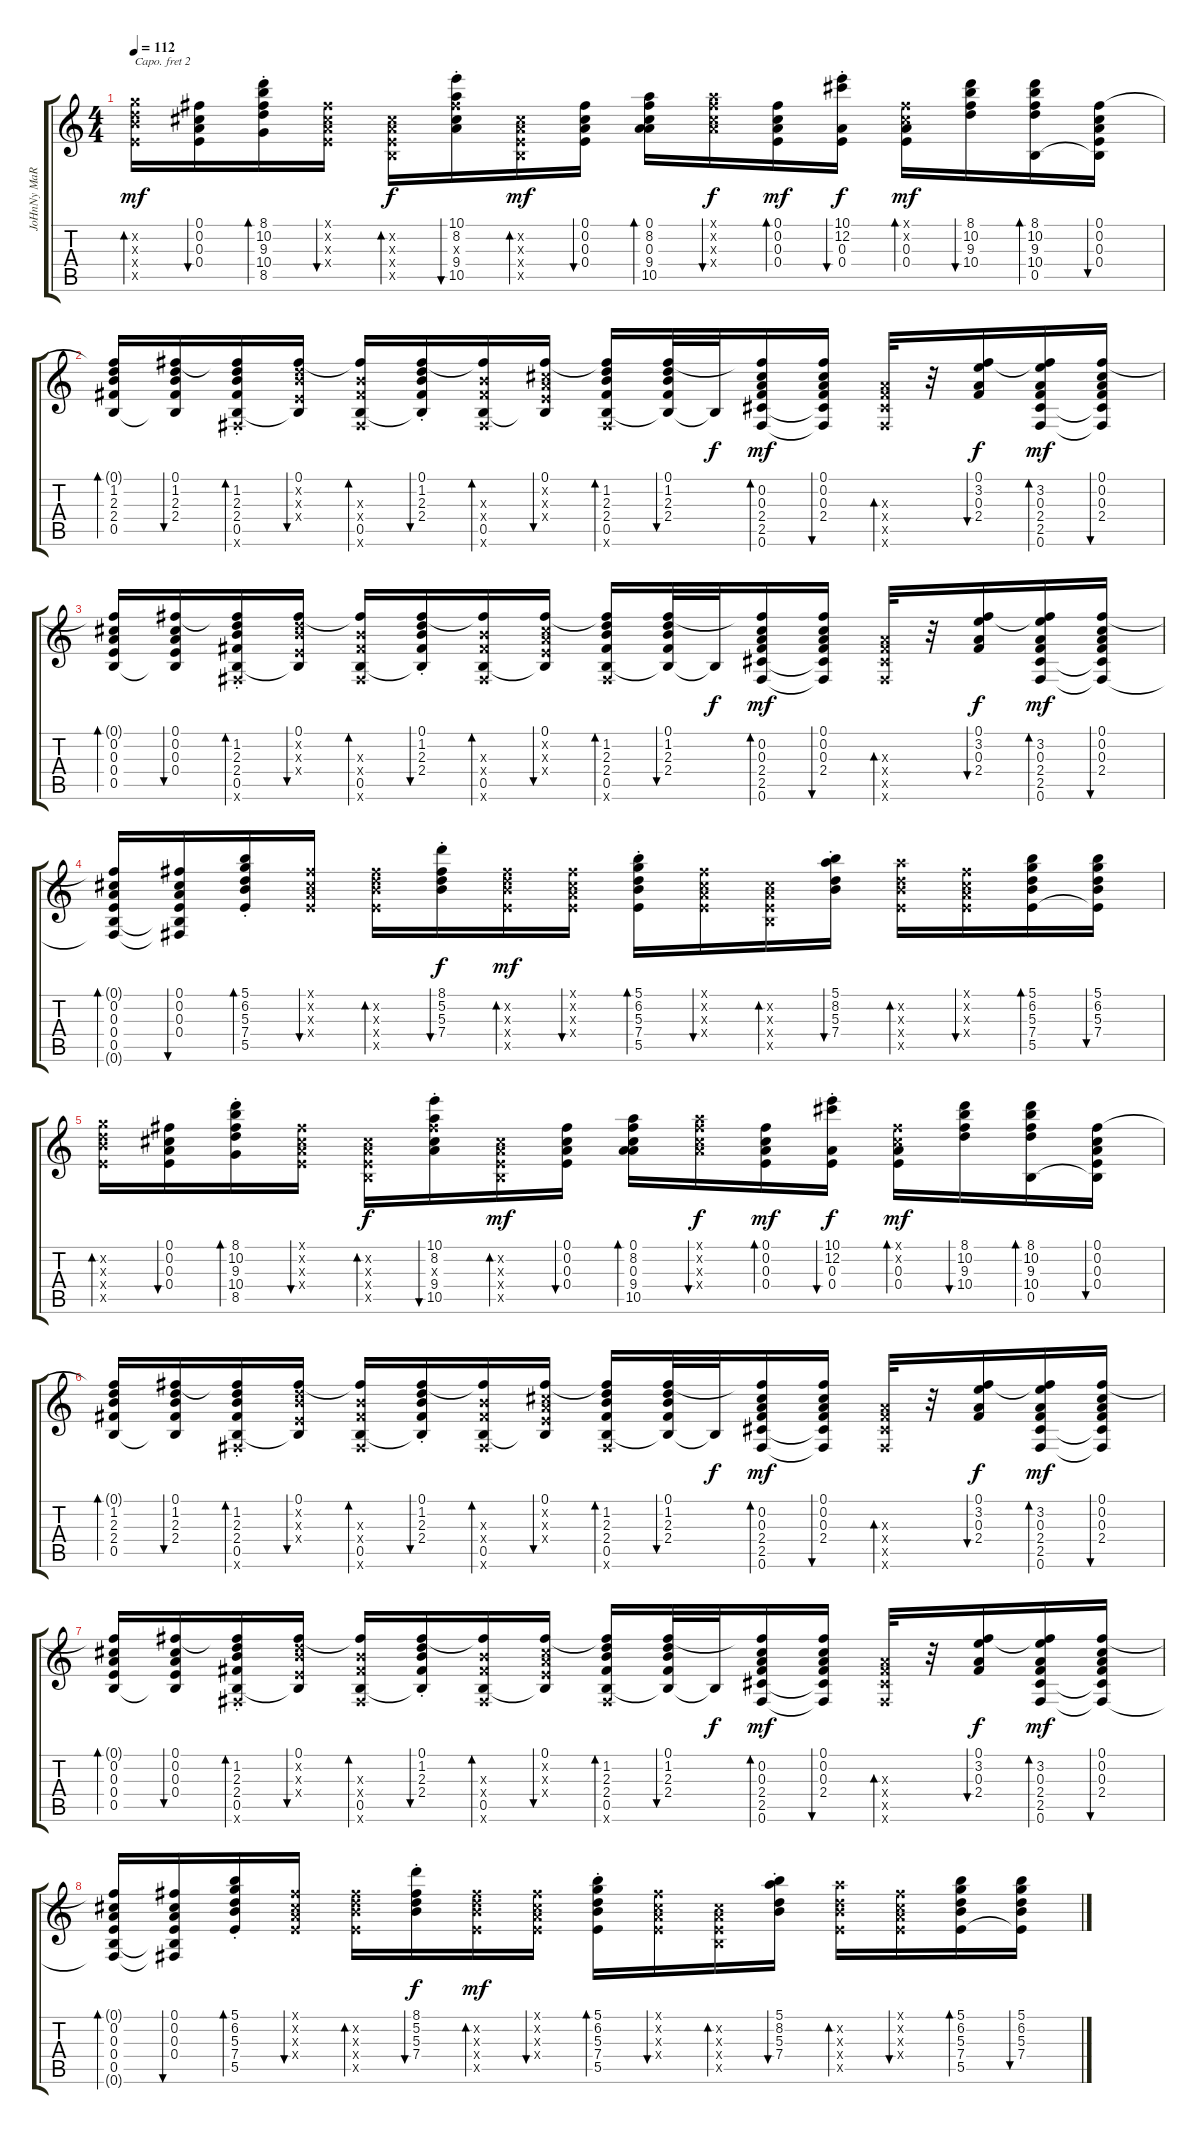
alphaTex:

\track ("JoHnNy MaRr" "JoHnNy MaR") {instrument electricguitarclean}
\staff {score tabs}
\capo 2
\tuning (E4 B3 G3 D3 A2 E2) {hide}
\ts (4 4)
\tempo 112
\clef g2
\ks c
(6.2{x} 5.3{x} 7.4{x} 5.5{x}).16{bd 30 dy mf} (0.1 0.2 0.3 0.4).16{bu 30} (8.1{st} 10.2{st} 9.3{st} 10.4{st} 8.5{st}).16{bd 30} (0.1{x} 0.2{x} 0.3{x} 0.4{x}).16{bu 30} (0.2{x} 0.3{x} 0.4{x} 0.5{x}).16{bd 30 dy f} (10.1{st} 8.2{st} 9.3{x} 9.4{st} 10.5).16{bu 30} (0.2{x} 0.3{x} 0.4{x} 0.5{x}).16{bd 30 dy mf} (0.1 0.2 0.3 0.4).16{bu 30} (0.1 8.2 0.3 9.4 10.5).16{bd 30} (0.1{x} 8.2{x} 0.3{x} 9.4{x}).16{bu 30 dy f} (0.1 0.2 0.3 0.4).16{bd 30 dy mf} (10.1{st} 12.2{st} 0.3 0.4).16{bu 30 dy f} (0.1{x} 0.2{x} 0.3 0.4).16{bd 30 dy mf} (8.1 10.2 9.3 10.4).16{bu 30} (8.1 10.2 9.3 10.4 0.5).16{bd 30} (0.1 0.2 0.3 0.4 0.5{t}).16{bu 30} |
(0.1{t} 1.2 2.3 2.4 0.5).16{bd 30} (0.1 1.2 2.3 2.4 0.5{t}).16{bu 30} (0.1{t} 1.2{st} 2.3{st} 2.4{st} 0.5 0.6{x}).16{bd 30} (0.1 1.2{x} 2.3{x} 0.4{x} 0.5{t}).16{bu 30} (0.1{t} 2.3{x} 2.4{x} 0.5 0.6{x}).16{bd 30} (0.1 1.2{st} 2.3{st} 2.4 0.5{t}).16{bu 30} (0.1{t} 2.3{x} 2.4{x} 0.5 0.6{x}).16{bd 30} (0.1 0.2{x} 0.3{x} 0.4{x} 0.5{t}).16{bu 30} (0.1{t} 1.2 2.3 2.4 0.5 0.6{x}).16{bd 30} (0.1 1.2 2.3 2.4 0.5{t}).32{bu 30} 0.5{t}.32{dy f} (0.1{t} 0.2 0.3 2.4 2.5 0.6).16{bd 30 dy mf} (0.1 0.2 0.3 2.4 2.5{t} 0.6{t}).16{bu 30} (0.3{x} 2.4{x} 2.5{x} 0.6{x}).32{bd 30} r.32 (0.1 3.2 0.3 2.4).16{bu 30 dy f} (0.1{t} 3.2 0.3 2.4 2.5 0.6).16{bd 30 dy mf} (0.1 0.2 0.3 2.4 2.5{t} 0.6{t}).16{bu 30} |
(0.1{t} 0.2 0.3 0.4 0.5).16{bd 30} (0.1 0.2 0.3 0.4 0.5{t}).16{bu 30} (0.1{t} 1.2{st} 2.3{st} 2.4{st} 0.5 0.6{x}).16{bd 30} (0.1 1.2{x} 2.3{x} 0.4{x} 0.5{t}).16{bu 30} (0.1{t} 2.3{x} 2.4{x} 0.5 0.6{x}).16{bd 30} (0.1 1.2{st} 2.3{st} 2.4 0.5{t}).16{bu 30} (0.1{t} 2.3{x} 2.4{x} 0.5 0.6{x}).16{bd 30} (0.1 0.2{x} 0.3{x} 0.4{x} 0.5{t}).16{bu 30} (0.1{t} 1.2 2.3 2.4 0.5 0.6{x}).16{bd 30} (0.1 1.2 2.3 2.4 0.5{t}).32{bu 30} 0.5{t}.32{dy f} (0.1{t} 0.2 0.3 2.4 2.5 0.6).16{bd 30 dy mf} (0.1 0.2 0.3 2.4 2.5{t} 0.6{t}).16{bu 30} (0.3{x} 2.4{x} 2.5{x} 0.6{x}).32{bd 30} r.32 (0.1 3.2 0.3 2.4).16{bu 30 dy f} (0.1{t} 3.2 0.3 2.4 2.5 0.6).16{bd 30 dy mf} (0.1 0.2 0.3 2.4 2.5{t} 0.6{t}).16{bu 30} |
(0.1{t} 0.2 0.3 0.4 0.5 0.6{t}).16{bd 30} (0.1 0.2 0.3 0.4 0.5{t} 0.6{t}).16{bu 30} (5.1{st} 6.2{st} 5.3{st} 7.4{st} 5.5{st}).16{bd 30} (0.1{x} 0.2{x} 0.3{x} 0.4{x}).16{bu 30} (5.2{x} 5.3{x} 7.4{x} 5.5{x}).16{bd 30} (8.1{st} 5.2{st} 5.3{st} 7.4{st}).16{bu 30 dy f} (5.2{x} 5.3{x} 7.4{x} 5.5{x}).16{bd 30 dy mf} (0.1{x} 0.2{x} 0.3{x} 0.4{x}).16{bu 30} (5.1{st} 6.2{st} 5.3{st} 7.4{st} 5.5{st}).16{bd 30} (0.1{x} 0.2{x} 0.3{x} 0.4{x}).16{bu 30} (0.2{x} 0.3{x} 0.4{x} 0.5{x}).16{bd 30} (5.1{st} 8.2{st} 5.3{st} 7.4{st}).16{bu 30} (8.2{x} 5.3{x} 7.4{x} 5.5{x}).16{bd 30} (0.1{x} 0.2{x} 0.3{x} 0.4{x}).16{bu 30} (5.1 6.2 5.3 7.4 5.5).16{bd 30} (5.1 6.2 5.3 7.4 5.5{t}).16{bu 30} |
(6.2{x} 5.3{x} 7.4{x} 5.5{x}).16{bd 30} (0.1 0.2 0.3 0.4).16{bu 30} (8.1{st} 10.2{st} 9.3{st} 10.4{st} 8.5{st}).16{bd 30} (0.1{x} 0.2{x} 0.3{x} 0.4{x}).16{bu 30} (0.2{x} 0.3{x} 0.4{x} 0.5{x}).16{bd 30 dy f} (10.1{st} 8.2{st} 9.3{x} 9.4{st} 10.5).16{bu 30} (0.2{x} 0.3{x} 0.4{x} 0.5{x}).16{bd 30 dy mf} (0.1 0.2 0.3 0.4).16{bu 30} (0.1 8.2 0.3 9.4 10.5).16{bd 30} (0.1{x} 8.2{x} 0.3{x} 9.4{x}).16{bu 30 dy f} (0.1 0.2 0.3 0.4).16{bd 30 dy mf} (10.1{st} 12.2{st} 0.3 0.4).16{bu 30 dy f} (0.1{x} 0.2{x} 0.3 0.4).16{bd 30 dy mf} (8.1 10.2 9.3 10.4).16{bu 30} (8.1 10.2 9.3 10.4 0.5).16{bd 30} (0.1 0.2 0.3 0.4 0.5{t}).16{bu 30} |
(0.1{t} 1.2 2.3 2.4 0.5).16{bd 30} (0.1 1.2 2.3 2.4 0.5{t}).16{bu 30} (0.1{t} 1.2{st} 2.3{st} 2.4{st} 0.5 0.6{x}).16{bd 30} (0.1 1.2{x} 2.3{x} 0.4{x} 0.5{t}).16{bu 30} (0.1{t} 2.3{x} 2.4{x} 0.5 0.6{x}).16{bd 30} (0.1 1.2{st} 2.3{st} 2.4 0.5{t}).16{bu 30} (0.1{t} 2.3{x} 2.4{x} 0.5 0.6{x}).16{bd 30} (0.1 0.2{x} 0.3{x} 0.4{x} 0.5{t}).16{bu 30} (0.1{t} 1.2 2.3 2.4 0.5 0.6{x}).16{bd 30} (0.1 1.2 2.3 2.4 0.5{t}).32{bu 30} 0.5{t}.32{dy f} (0.1{t} 0.2 0.3 2.4 2.5 0.6).16{bd 30 dy mf} (0.1 0.2 0.3 2.4 2.5{t} 0.6{t}).16{bu 30} (0.3{x} 2.4{x} 2.5{x} 0.6{x}).32{bd 30} r.32 (0.1 3.2 0.3 2.4).16{bu 30 dy f} (0.1{t} 3.2 0.3 2.4 2.5 0.6).16{bd 30 dy mf} (0.1 0.2 0.3 2.4 2.5{t} 0.6{t}).16{bu 30} |
(0.1{t} 0.2 0.3 0.4 0.5).16{bd 30} (0.1 0.2 0.3 0.4 0.5{t}).16{bu 30} (0.1{t} 1.2{st} 2.3{st} 2.4{st} 0.5 0.6{x}).16{bd 30} (0.1 1.2{x} 2.3{x} 0.4{x} 0.5{t}).16{bu 30} (0.1{t} 2.3{x} 2.4{x} 0.5 0.6{x}).16{bd 30} (0.1 1.2{st} 2.3{st} 2.4 0.5{t}).16{bu 30} (0.1{t} 2.3{x} 2.4{x} 0.5 0.6{x}).16{bd 30} (0.1 0.2{x} 0.3{x} 0.4{x} 0.5{t}).16{bu 30} (0.1{t} 1.2 2.3 2.4 0.5 0.6{x}).16{bd 30} (0.1 1.2 2.3 2.4 0.5{t}).32{bu 30} 0.5{t}.32{dy f} (0.1{t} 0.2 0.3 2.4 2.5 0.6).16{bd 30 dy mf} (0.1 0.2 0.3 2.4 2.5{t} 0.6{t}).16{bu 30} (0.3{x} 2.4{x} 2.5{x} 0.6{x}).32{bd 30} r.32 (0.1 3.2 0.3 2.4).16{bu 30 dy f} (0.1{t} 3.2 0.3 2.4 2.5 0.6).16{bd 30 dy mf} (0.1 0.2 0.3 2.4 2.5{t} 0.6{t}).16{bu 30} |
(0.1{t} 0.2 0.3 0.4 0.5 0.6{t}).16{bd 30} (0.1 0.2 0.3 0.4 0.5{t} 0.6{t}).16{bu 30} (5.1{st} 6.2{st} 5.3{st} 7.4{st} 5.5{st}).16{bd 30} (0.1{x} 0.2{x} 0.3{x} 0.4{x}).16{bu 30} (5.2{x} 5.3{x} 7.4{x} 5.5{x}).16{bd 30} (8.1{st} 5.2{st} 5.3{st} 7.4{st}).16{bu 30 dy f} (5.2{x} 5.3{x} 7.4{x} 5.5{x}).16{bd 30 dy mf} (0.1{x} 0.2{x} 0.3{x} 0.4{x}).16{bu 30} (5.1{st} 6.2{st} 5.3{st} 7.4{st} 5.5{st}).16{bd 30} (0.1{x} 0.2{x} 0.3{x} 0.4{x}).16{bu 30} (0.2{x} 0.3{x} 0.4{x} 0.5{x}).16{bd 30} (5.1{st} 8.2{st} 5.3{st} 7.4{st}).16{bu 30} (8.2{x} 5.3{x} 7.4{x} 5.5{x}).16{bd 30} (0.1{x} 0.2{x} 0.3{x} 0.4{x}).16{bu 30} (5.1 6.2 5.3 7.4 5.5).16{bd 30} (5.1 6.2 5.3 7.4 5.5{t}).16{bu 30}
